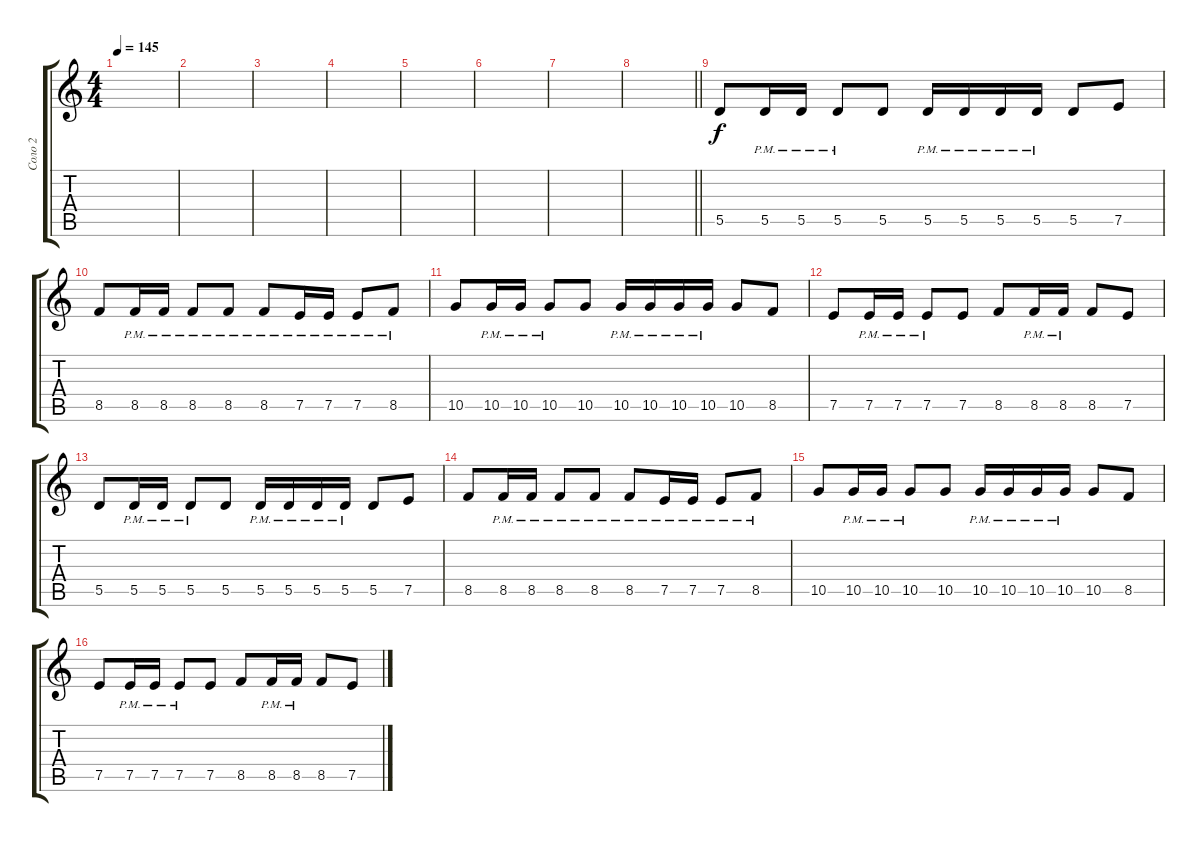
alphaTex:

\track ("Соло 2" "Соло 2") {instrument overdrivenguitar}
\staff {score tabs}
\tuning (E4 B3 G3 D3 A2 E2) {hide}
\ts (4 4)
\tempo 145
\clef g2
\ks c
|
|
|
|
|
|
|
\barLineRight lightlight
|
5.5.8 5.5{pm}.16 5.5{pm}.16 5.5{pm}.8 5.5.8 5.5{pm}.16 5.5{pm}.16 5.5{pm}.16 5.5{pm}.16 5.5.8 7.5.8 |
8.5.8 8.5{pm}.16 8.5{pm}.16 8.5{pm}.8 8.5{pm}.8 8.5{pm}.8 7.5{pm}.16 7.5{pm}.16 7.5{pm}.8 8.5{pm}.8 |
10.5.8 10.5{pm}.16 10.5{pm}.16 10.5{pm}.8 10.5.8 10.5{pm}.16 10.5{pm}.16 10.5{pm}.16 10.5{pm}.16 10.5.8 8.5.8 |
7.5.8 7.5{pm}.16 7.5{pm}.16 7.5{pm}.8 7.5.8 8.5.8 8.5{pm}.16 8.5{pm}.16 8.5.8 7.5.8 |
5.5.8 5.5{pm}.16 5.5{pm}.16 5.5{pm}.8 5.5.8 5.5{pm}.16 5.5{pm}.16 5.5{pm}.16 5.5{pm}.16 5.5.8 7.5.8 |
8.5.8 8.5{pm}.16 8.5{pm}.16 8.5{pm}.8 8.5{pm}.8 8.5{pm}.8 7.5{pm}.16 7.5{pm}.16 7.5{pm}.8 8.5{pm}.8 |
10.5.8 10.5{pm}.16 10.5{pm}.16 10.5{pm}.8 10.5.8 10.5{pm}.16 10.5{pm}.16 10.5{pm}.16 10.5{pm}.16 10.5.8 8.5.8 |
7.5.8 7.5{pm}.16 7.5{pm}.16 7.5{pm}.8 7.5.8 8.5.8 8.5{pm}.16 8.5{pm}.16 8.5.8 7.5.8
